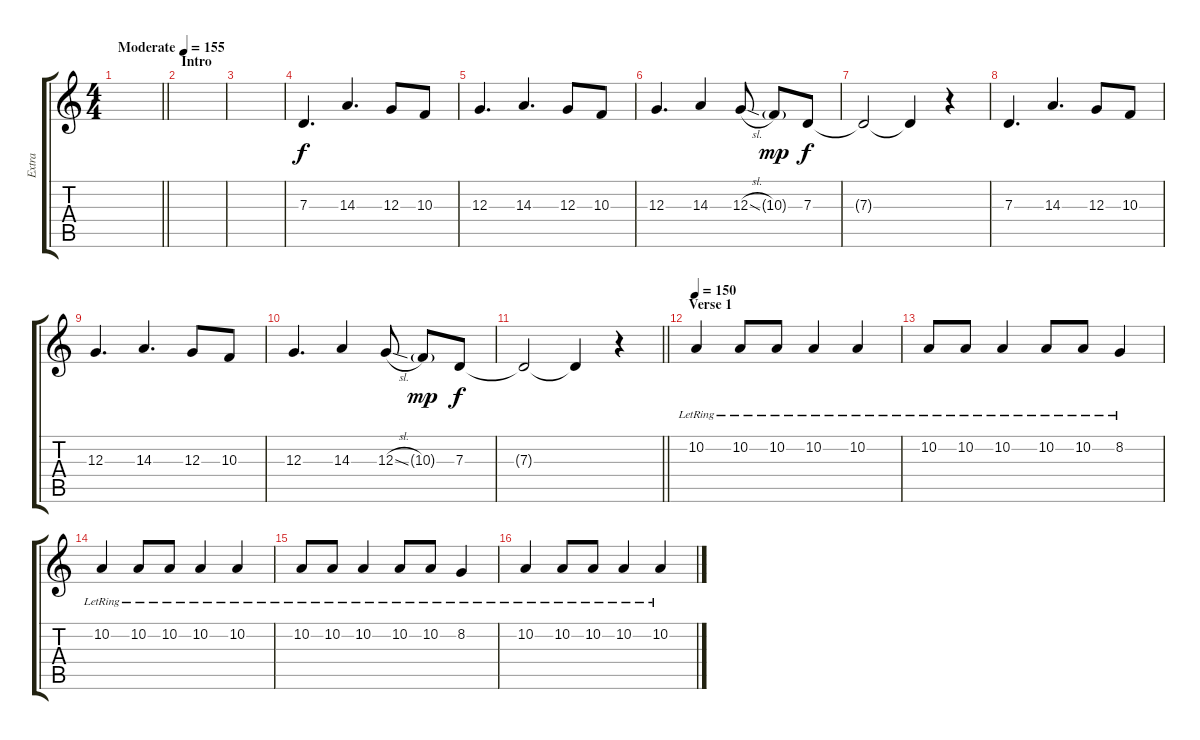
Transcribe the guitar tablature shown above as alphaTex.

\track ("Extra" "Extra") {instrument fx7echoes}
\staff {score tabs}
\tuning (E4 B3 G3 D3 A2 E2) {hide}
\ts (4 4)
\tempo (155 "Moderate")
\clef g2
\barLineRight lightlight
\ks c
|
\section ("" "Intro")
|
|
7.3.4{d} 14.3.4{d} 12.3.8 10.3.8 |
12.3.4{d} 14.3.4{d} 12.3.8 10.3.8 |
12.3.4{d} 14.3.4 12.3{sl}.8 10.3{g}.8{dy mp} 7.3.8{dy f} |
7.3{t}.2 7.3{t}.4 r.4 |
7.3.4{d} 14.3.4{d} 12.3.8 10.3.8 |
12.3.4{d} 14.3.4{d} 12.3.8 10.3.8 |
12.3.4{d} 14.3.4 12.3{sl}.8 10.3{g}.8{dy mp} 7.3.8{dy f} |
\barLineRight lightlight
7.3{t}.2 7.3{t}.4 r.4 |
\section ("" "Verse 1")
\tempo 150
10.2{lr}.4{volume 7} 10.2{lr}.8 10.2{lr}.8 10.2{lr}.4 10.2{lr}.4 |
10.2{lr}.8 10.2{lr}.8 10.2{lr}.4 10.2{lr}.8 10.2{lr}.8 8.2{lr}.4 |
10.2{lr}.4 10.2{lr}.8 10.2{lr}.8 10.2{lr}.4 10.2{lr}.4 |
10.2{lr}.8 10.2{lr}.8 10.2{lr}.4 10.2{lr}.8 10.2{lr}.8 8.2{lr}.4 |
10.2{lr}.4 10.2{lr}.8 10.2{lr}.8 10.2{lr}.4 10.2{lr}.4
